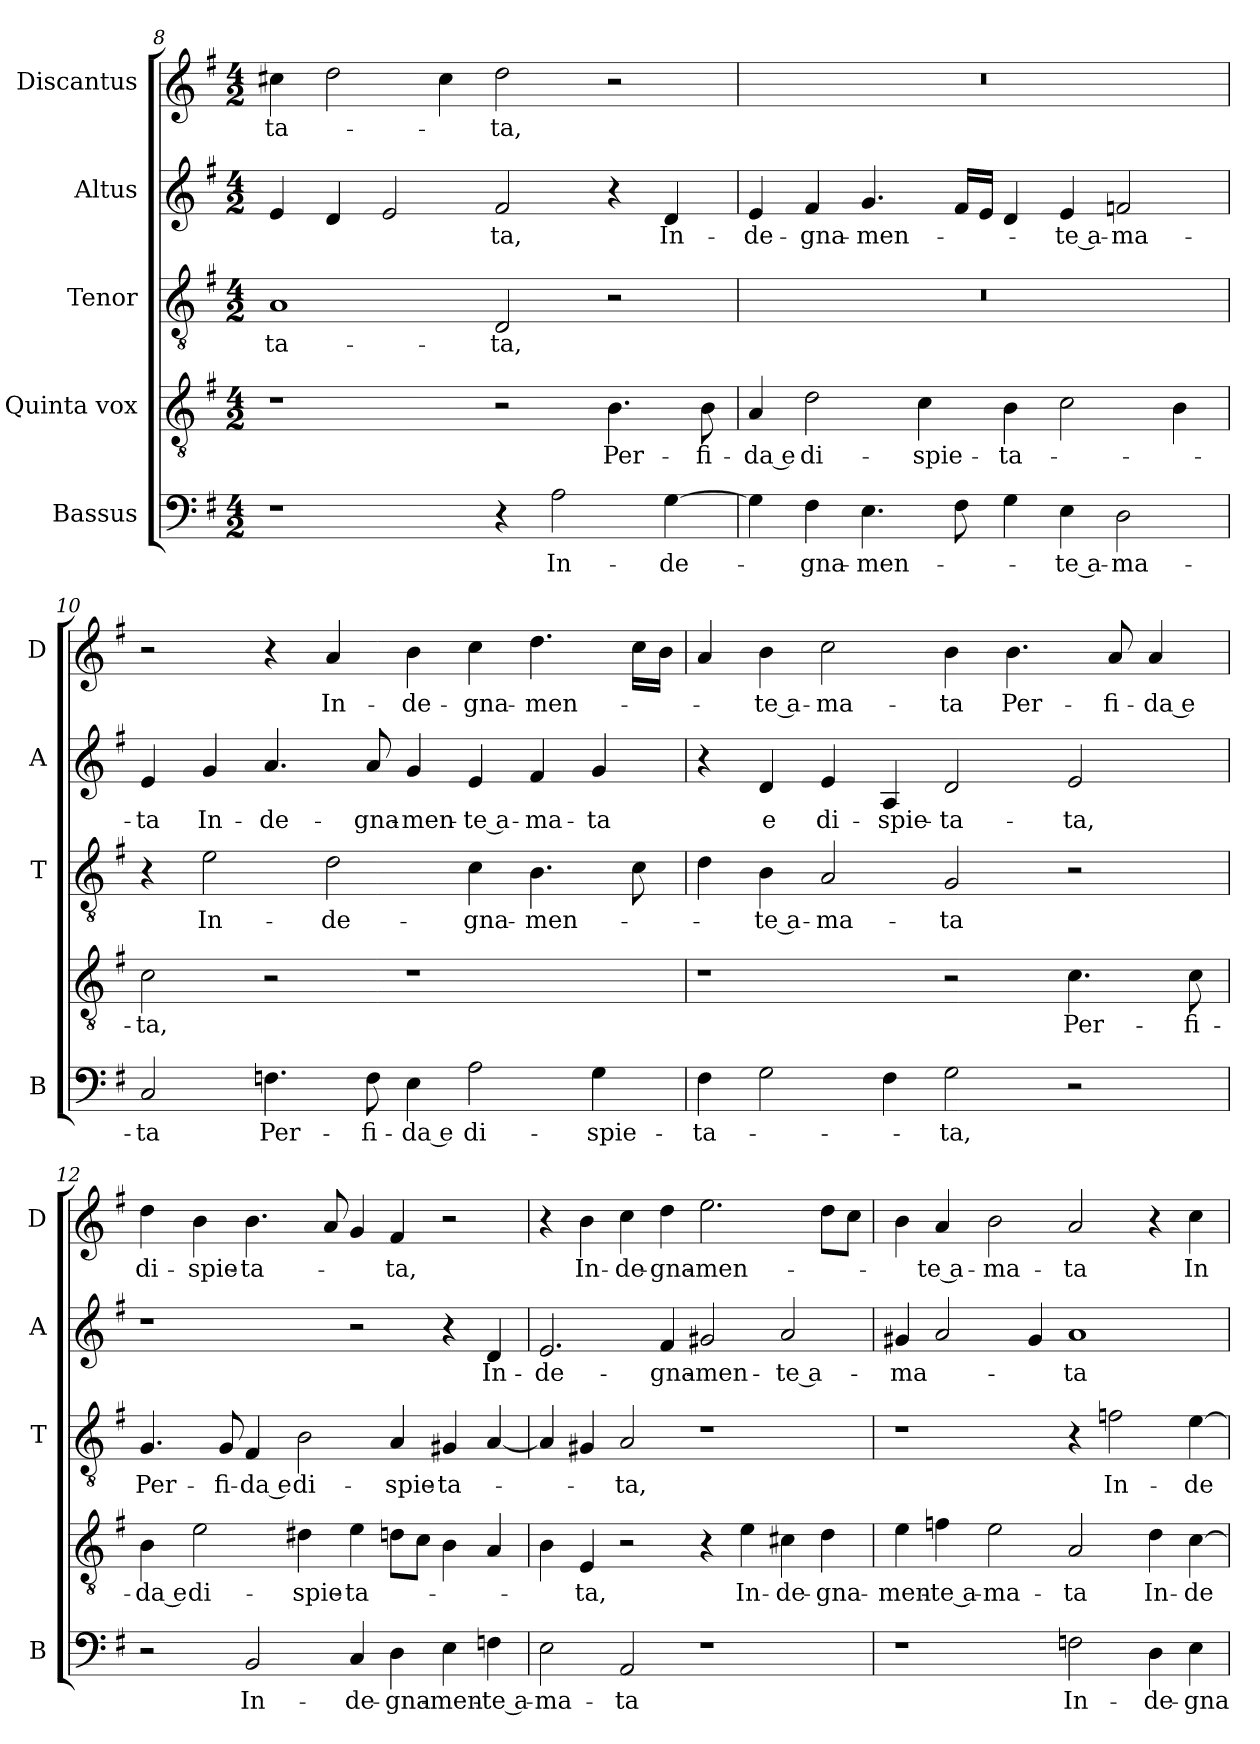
**kern	**text	**kern	**text	**kern	**text	**kern	**text	**kern	**text
*part5	*part5	*part4	*part4	*part3	*part3	*part2	*part2	*part1	*part1
*staff5	*staff5	*staff4	*staff4	*staff3	*staff3	*staff2	*staff2	*staff1	*staff1
*I"Bassus	*	*I"Quinta vox	*	*I"Tenor	*	*I"Altus	*	*I"Discantus	*
*I'B	*	*	*	*I'T	*	*I'A	*	*I'D	*
!!LO:LB:g=z
*clefF4	*	*clefGv2	*	*clefGv2	*	*clefG2	*	*clefG2	*
*k[f#]	*	*k[f#]	*	*k[f#]	*	*k[f#]	*	*k[f#]	*
*G:	*	*G:	*	*G:	*	*G:	*	*G:	*
*M4/2	*	*M4/2	*	*M4/2	*	*M4/2	*	*M4/2	*
=8	=8	=8	=8	=8	=8	=8	=8	=8	=8
!	!	!	!	!	!LO:LY:b	!	!	!	!LO:LY:b
1r	.	1r	.	1A	-ta-	4e/	.	4cc#X\	-ta-
.	.	.	.	.	.	4d/	.	2dd\	.
.	.	.	.	.	.	2e/	.	.	.
.	.	.	.	.	.	.	.	4cc#\	.
!	!	!	!	!	!LO:LY:b	!	!LO:LY:b	!	!LO:LY:b
4r	.	2r	.	2D/	-ta,	2f#/	-ta,	2dd\	-ta,
!	!LO:LY:b	!	!	!	!	!	!	!	!
2A\	In-	.	.	.	.	.	.	.	.
!	!	!	!LO:LY:b	!	!	!	!	!	!
.	.	4.B\	Per-	2r	.	4r	.	2r	.
!	!LO:LY:b	!	!	!	!	!	!LO:LY:b	!	!
[4G\	-de-	.	.	.	.	4d/	In-	.	.
!	!	!	!LO:LY:b	!	!	!	!	!	!
.	.	8B\	-fi-	.	.	.	.	.	.
=9	=9	=9	=9	=9	=9	=9	=9	=9	=9
!	!	!	!LO:LY:b	!	!	!	!LO:LY:b	!	!
4G\]	.	4A/	-da e	0r	.	4e/	-de-	0r	.
!	!LO:LY:b	!	!LO:LY:b	!	!	!	!LO:LY:b	!	!
4F#\	-gna-	2d\	di-	.	.	4f#/	-gna-	.	.
!	!LO:LY:b	!	!	!	!	!	!LO:LY:b	!	!
4.E\	-men-	.	.	.	.	4.g/	-men-	.	.
!	!	!	!LO:LY:b	!	!	!	!	!	!
.	.	4c\	-spie-	.	.	.	.	.	.
8F#\	.	.	.	.	.	16f#/LL	.	.	.
.	.	.	.	.	.	16e/JJ	.	.	.
!	!	!	!LO:LY:b	!	!	!	!	!	!
4G\	.	4B\	-ta-	.	.	4d/	.	.	.
!	!LO:LY:b	!	!	!	!	!	!LO:LY:b	!	!
4E\	-te a-	2c\	.	.	.	4e/	-te a-	.	.
!	!LO:LY:b	!	!	!	!	!	!LO:LY:b	!	!
2D\	-ma-	.	.	.	.	2fn/	-ma-	.	.
.	.	4B\	.	.	.	.	.	.	.
=10	=10	=10	=10	=10	=10	=10	=10	=10	=10
!	!LO:LY:b	!	!LO:LY:b	!	!	!	!LO:LY:b	!	!
2C/	-ta	2c\	-ta,	4r	.	4e/	-ta	2r	.
!	!	!	!	!	!LO:LY:b	!	!LO:LY:b	!	!
.	.	.	.	2e\	In-	4g/	In-	.	.
!	!LO:LY:b	!	!	!	!	!	!LO:LY:b	!	!
4.Fn\	Per-	2r	.	.	.	4.a/	-de-	4r	.
!	!	!	!	!	!LO:LY:b	!	!	!	!LO:LY:b
.	.	.	.	2d\	-de-	.	.	4a/	In-
!	!LO:LY:b	!	!	!	!	!	!LO:LY:b	!	!
8F\	-fi-	.	.	.	.	8a/	-gna-	.	.
!	!LO:LY:b	!	!	!	!	!	!LO:LY:b	!	!LO:LY:b
4E\	-da e	1r	.	.	.	4g/	-men-	4b\	-de-
!	!LO:LY:b	!	!	!	!LO:LY:b	!	!LO:LY:b	!	!LO:LY:b
2A\	di-	.	.	4c\	-gna-	4e/	-te a-	4cc\	-gna-
!	!	!	!	!	!LO:LY:b	!	!LO:LY:b	!	!LO:LY:b
.	.	.	.	4.B\	-men-	4f#/	-ma-	4.dd\	-men-
!	!LO:LY:b	!	!	!	!	!	!LO:LY:b	!	!
4G\	-spie-	.	.	.	.	4g/	-ta	.	.
.	.	.	.	8c\	.	.	.	16cc\LL	.
.	.	.	.	.	.	.	.	16b\JJ	.
!!LO:PB:g=z
=11	=11	=11	=11	=11	=11	=11	=11	=11	=11
!	!LO:LY:b	!	!	!	!	!	!	!	!
4F#\	-ta-	1r	.	4d\	.	4r	.	4a/	.
!	!	!	!	!	!LO:LY:b	!	!LO:LY:b	!	!LO:LY:b
2G\	.	.	.	4B\	-te a-	4d/	e	4b\	-te a-
!	!	!	!	!	!LO:LY:b	!	!LO:LY:b	!	!LO:LY:b
.	.	.	.	2A/	-ma-	4e/	di-	2cc\	-ma-
!	!	!	!	!	!	!	!LO:LY:b	!	!
4F#\	.	.	.	.	.	4A/	-spie-	.	.
!	!LO:LY:b	!	!	!	!LO:LY:b	!	!LO:LY:b	!	!LO:LY:b
2G\	-ta,	2r	.	2G/	-ta	2d/	-ta-	4b\	-ta
!	!	!	!	!	!	!	!	!	!LO:LY:b
.	.	.	.	.	.	.	.	4.b\	Per-
!	!	!	!LO:LY:b	!	!	!	!LO:LY:b	!	!
2r	.	4.c\	Per-	2r	.	2e/	-ta,	.	.
!	!	!	!	!	!	!	!	!	!LO:LY:b
.	.	.	.	.	.	.	.	8a/	-fi-
!	!	!	!	!	!	!	!	!	!LO:LY:b
.	.	.	.	.	.	.	.	4a/	-da e
!	!	!	!LO:LY:b	!	!	!	!	!	!
.	.	8c\	-fi-	.	.	.	.	.	.
=12	=12	=12	=12	=12	=12	=12	=12	=12	=12
!	!	!	!LO:LY:b	!	!LO:LY:b	!	!	!	!LO:LY:b
2r	.	4B\	-da e	4.G/	Per-	1r	.	4dd\	di-
!	!	!	!LO:LY:b	!	!	!	!	!	!LO:LY:b
.	.	2e\	di-	.	.	.	.	4b\	-spie-
!	!	!	!	!	!LO:LY:b	!	!	!	!
.	.	.	.	8G/	-fi-	.	.	.	.
!	!LO:LY:b	!	!	!	!LO:LY:b	!	!	!	!LO:LY:b
2BB/	In-	.	.	4F#/	-da e	.	.	4.b\	-ta-
!	!	!	!LO:LY:b	!	!LO:LY:b	!	!	!	!
.	.	4d#X\	-spie-	2B\	di-	.	.	.	.
.	.	.	.	.	.	.	.	8a/	.
!	!LO:LY:b	!	!LO:LY:b	!	!	!	!	!	!
4C/	-de-	4e\	-ta-	.	.	2r	.	4g/	.
!	!LO:LY:b	!	!	!	!LO:LY:b	!	!	!	!LO:LY:b
4D\	-gna-	8dn\L	.	4A/	-spie-	.	.	4f#/	-ta,
.	.	8c\J	.	.	.	.	.	.	.
!	!LO:LY:b	!	!	!	!LO:LY:b	!	!	!	!
4E\	-men-	4B\	.	4G#X/	-ta-	4r	.	2r	.
!	!LO:LY:b	!	!	!	!	!	!LO:LY:b	!	!
4Fn\	-te a-	4A/	.	[4A/	.	4d/	In-	.	.
=13	=13	=13	=13	=13	=13	=13	=13	=13	=13
!	!LO:LY:b	!	!	!	!	!	!LO:LY:b	!	!
2E\	-ma-	4B\	.	4A/]	.	2.e/	-de-	4r	.
!	!	!	!LO:LY:b	!	!	!	!	!	!LO:LY:b
.	.	4E/	-ta,	4G#X/	.	.	.	4b\	In-
!	!LO:LY:b	!	!	!	!LO:LY:b	!	!	!	!LO:LY:b
2AA/	-ta	2r	.	2A/	-ta,	.	.	4cc\	-de-
!	!	!	!	!	!	!	!LO:LY:b	!	!LO:LY:b
.	.	.	.	.	.	4f#/	-gna-	4dd\	-gna-
!	!	!	!	!	!	!	!LO:LY:b	!	!LO:LY:b
1r	.	4r	.	1r	.	2g#X/	-men-	2.ee\	-men-
!	!	!	!LO:LY:b	!	!	!	!	!	!
.	.	4e\	In-	.	.	.	.	.	.
!	!	!	!LO:LY:b	!	!	!	!LO:LY:b	!	!
.	.	4c#X\	-de-	.	.	2a/	-te a-	.	.
!	!	!	!LO:LY:b	!	!	!	!	!	!
.	.	4d\	-gna-	.	.	.	.	8dd\L	.
.	.	.	.	.	.	.	.	8cc\J	.
!!LO:LB:g=z
=14	=14	=14	=14	=14	=14	=14	=14	=14	=14
!	!	!	!LO:LY:b	!	!	!	!LO:LY:b	!	!
1r	.	4e\	-men-	1r	.	4g#X/	-ma-	4b\	.
!	!	!	!LO:LY:b	!	!	!	!	!	!LO:LY:b
.	.	4fn\	-te a-	.	.	2a/	.	4a/	-te a-
!	!	!	!LO:LY:b	!	!	!	!	!	!LO:LY:b
.	.	2e\	-ma-	.	.	.	.	2b\	-ma-
.	.	.	.	.	.	4g#/	.	.	.
!	!LO:LY:b	!	!LO:LY:b	!	!	!	!LO:LY:b	!	!LO:LY:b
2Fn\	In-	2A/	-ta	4r	.	1a	-ta	2a/	-ta
!	!	!	!	!	!LO:LY:b	!	!	!	!
.	.	.	.	2fn\	In-	.	.	.	.
!	!LO:LY:b	!	!LO:LY:b	!	!	!	!	!	!
4D\	-de-	4d\	In-	.	.	.	.	4r	.
!	!LO:LY:b	!	!LO:LY:b	!	!LO:LY:b	!	!	!	!LO:LY:b
4E\	-gna-	[4c\	-de-	[4e\	-de-	.	.	4cc\	In-
=	=	=	=	=	=	=	=	=	=
*-	*-	*-	*-	*-	*-	*-	*-	*-	*-
